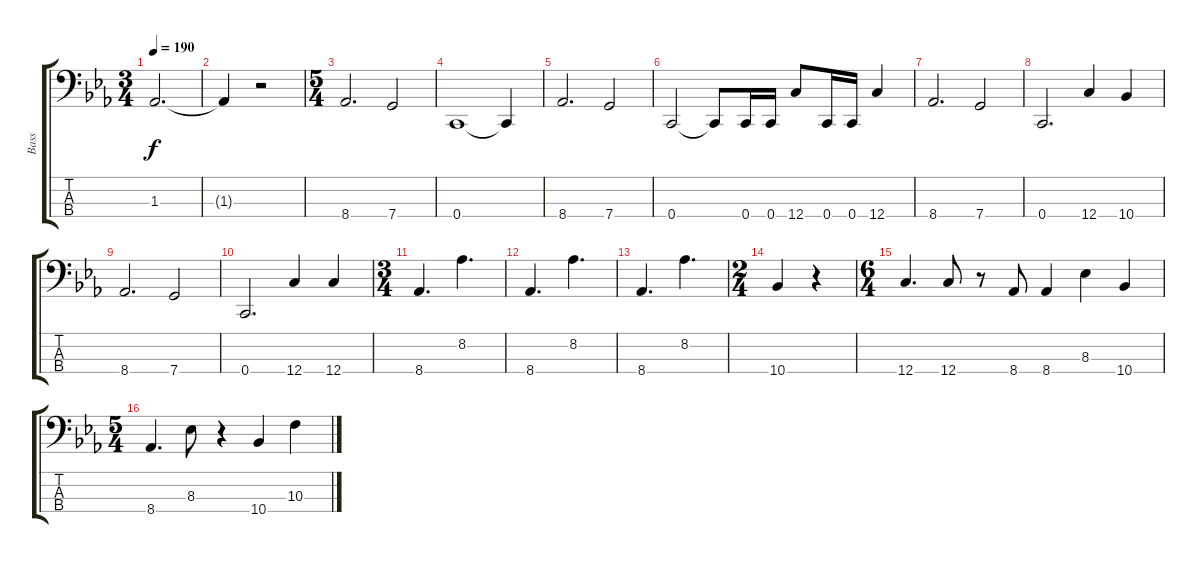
\track ("Bass" "Bass") {instrument electricbassfinger}
\staff {score tabs}
\tuning (F2 C2 G1 C1) {hide}
\ts (3 4)
\tempo 190
\clef f4
\ks eb
1.3{t}.2{d dy f} |
1.3{t}.4 r.2 |
\ts (5 4)
8.4.2{d} 7.4.2 |
0.4.1 0.4{t}.4 |
8.4.2{d} 7.4.2 |
0.4.2 0.4{t}.8 0.4.16 0.4.16 12.4.8 0.4.16 0.4.16 12.4.4 |
8.4.2{d} 7.4.2 |
0.4.2{d} 12.4.4 10.4.4 |
8.4.2{d} 7.4.2 |
0.4.2{d} 12.4.4 12.4.4 |
\ts (3 4)
8.4.4{d} 8.2.4{d} |
8.4.4{d} 8.2.4{d} |
8.4.4{d} 8.2.4{d} |
\ts (2 4)
10.4.4 r.4 |
\ts (6 4)
12.4.4{d} 12.4.8 r.8 8.4.8 8.4.4 8.3.4 10.4.4 |
\ts (5 4)
8.4.4{d} 8.3.8 r.4 10.4.4 10.3.4
